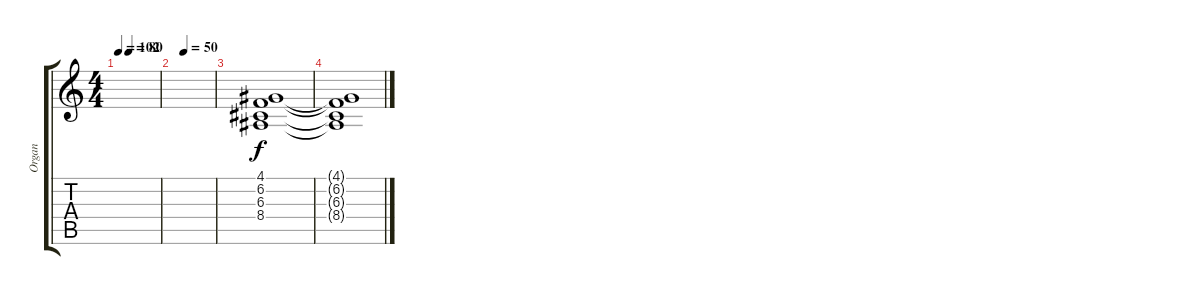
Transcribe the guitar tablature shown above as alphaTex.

\track ("Organ" "Organ") {instrument drawbarorgan}
\staff {score tabs}
\tuning (E4 B3 G3 D3 A2 E2) {hide}
\ts (4 4)
\tempo 102
\tempo (80 0.25)
\clef g2
\ks c
|
\tempo (50 0.25)
|
(4.1 6.2 6.3 8.4).1 |
(4.1{t} 6.2{t} 6.3{t} 8.4{t}).1
